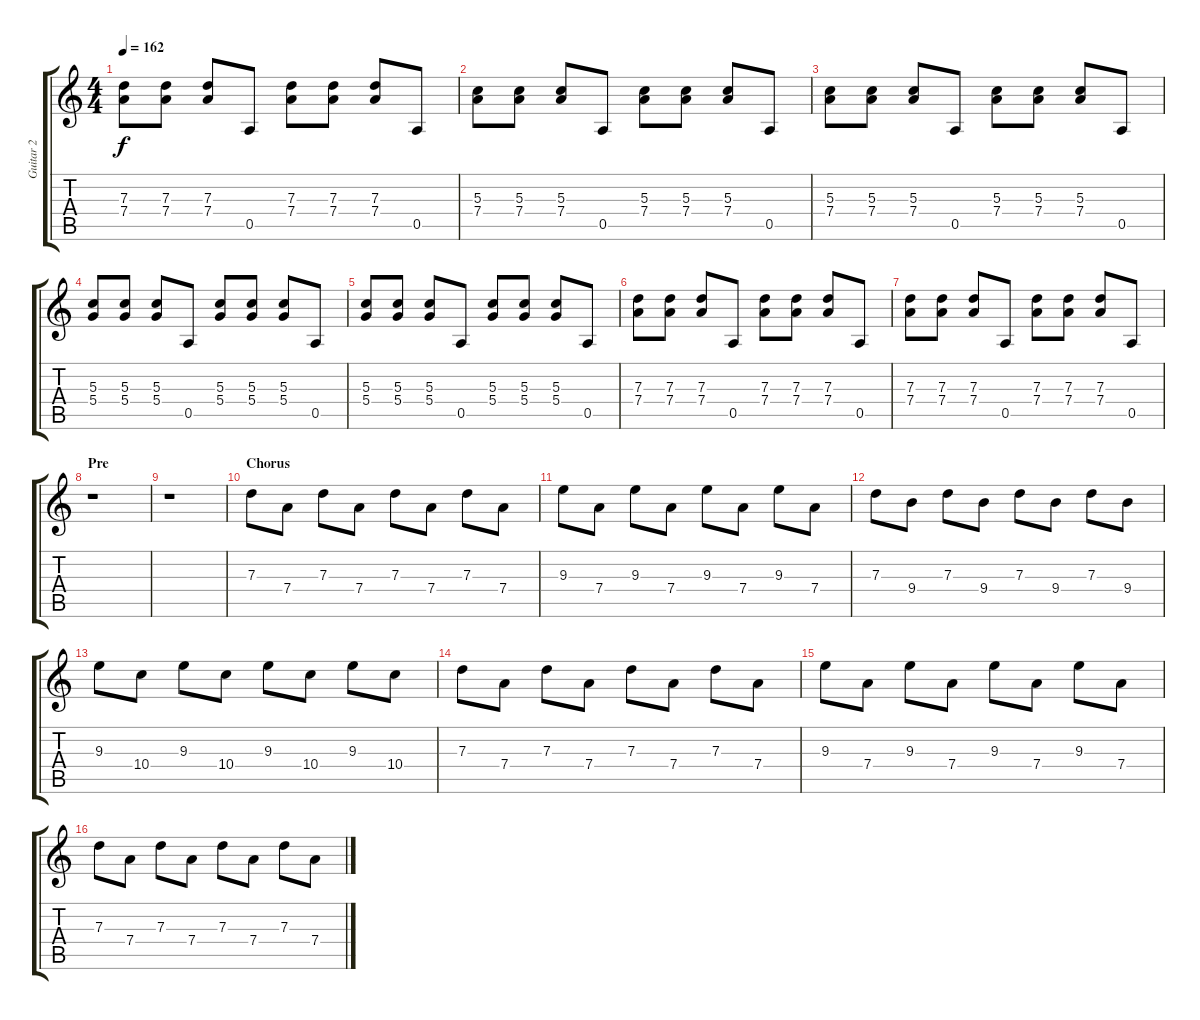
\track ("Guitar 2" "Guitar 2") {instrument distortionguitar}
\staff {score tabs}
\tuning (E4 B3 G3 D3 A2 E2) {hide}
\ts (4 4)
\tempo 162
\clef g2
\ks c
(7.3 7.4).8{dy f} (7.3 7.4).8 (7.3 7.4).8 0.5.8 (7.3 7.4).8 (7.3 7.4).8 (7.3 7.4).8 0.5.8 |
(5.3 7.4).8 (5.3 7.4).8 (5.3 7.4).8 0.5.8 (5.3 7.4).8 (5.3 7.4).8 (5.3 7.4).8 0.5.8 |
(5.3 7.4).8 (5.3 7.4).8 (5.3 7.4).8 0.5.8 (5.3 7.4).8 (5.3 7.4).8 (5.3 7.4).8 0.5.8 |
(5.3 5.4).8 (5.3 5.4).8 (5.3 5.4).8 0.5.8 (5.3 5.4).8 (5.3 5.4).8 (5.3 5.4).8 0.5.8 |
(5.3 5.4).8 (5.3 5.4).8 (5.3 5.4).8 0.5.8 (5.3 5.4).8 (5.3 5.4).8 (5.3 5.4).8 0.5.8 |
(7.3 7.4).8 (7.3 7.4).8 (7.3 7.4).8 0.5.8 (7.3 7.4).8 (7.3 7.4).8 (7.3 7.4).8 0.5.8 |
(7.3 7.4).8 (7.3 7.4).8 (7.3 7.4).8 0.5.8 (7.3 7.4).8 (7.3 7.4).8 (7.3 7.4).8 0.5.8 |
\section ("" "Pre")
r.1 |
r.1 |
\section ("" "Chorus")
7.3.8 7.4.8 7.3.8 7.4.8 7.3.8 7.4.8 7.3.8 7.4.8 |
9.3.8 7.4.8 9.3.8 7.4.8 9.3.8 7.4.8 9.3.8 7.4.8 |
7.3.8 9.4.8 7.3.8 9.4.8 7.3.8 9.4.8 7.3.8 9.4.8 |
9.3.8 10.4.8 9.3.8 10.4.8 9.3.8 10.4.8 9.3.8 10.4.8 |
7.3.8 7.4.8 7.3.8 7.4.8 7.3.8 7.4.8 7.3.8 7.4.8 |
9.3.8 7.4.8 9.3.8 7.4.8 9.3.8 7.4.8 9.3.8 7.4.8 |
7.3.8 7.4.8 7.3.8 7.4.8 7.3.8 7.4.8 7.3.8 7.4.8
